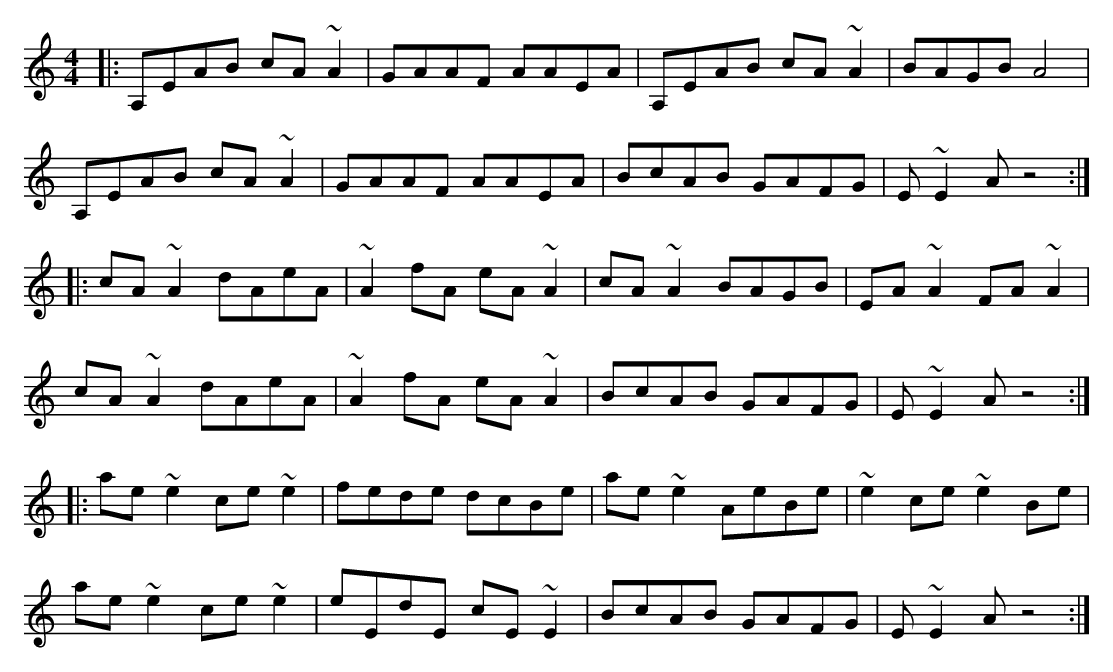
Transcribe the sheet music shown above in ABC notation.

X:1
M:4/4
K:Amin
|:A,EAB cA~A2|GAAF AAEA|A,EAB cA~A2|BAGB A4|
A,EAB cA~A2|GAAF AAEA|BcAB GAFG|E~E2A z4:|
|:cA~A2 dAeA|~A2fA eA~A2|cA~A2 BAGB|EA~A2 FA~A2|
cA~A2 dAeA|~A2fA eA~A2|BcAB GAFG|E~E2A z4:|
|:ae~e2 ce~e2|fede dcBe|ae~e2 AeBe|~e2ce ~e2Be|
ae~e2 ce~e2|eEdE cE~E2|BcAB GAFG|E~E2A z4:|
